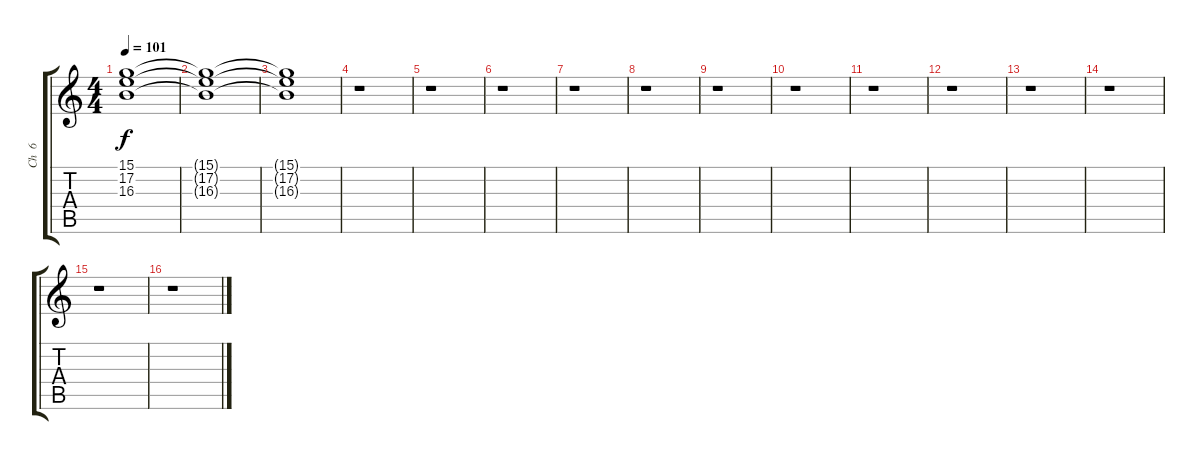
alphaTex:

\track ("Ch  6   " "Ch  6   ") {instrument rockorgan}
\staff {score tabs}
\tuning (E4 B3 G3 D3 A2 E2) {hide}
\ts (4 4)
\tempo 101
\clef g2
\ks c
(15.1 17.2 16.3).1{dy f} |
(15.1{t} 17.2{t} 16.3{t}).1 |
(15.1{t} 17.2{t} 16.3{t}).1 |
r.1 |
r.1 |
r.1 |
r.1 |
r.1 |
r.1 |
r.1 |
r.1 |
r.1 |
r.1 |
r.1 |
r.1 |
r.1
